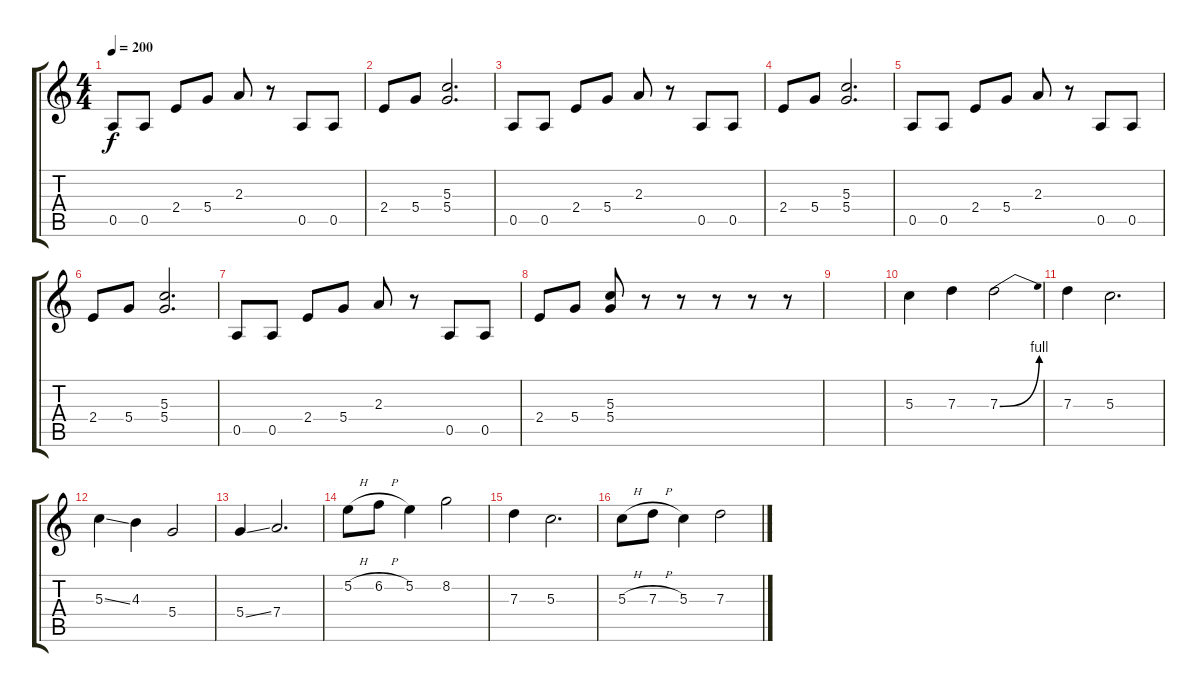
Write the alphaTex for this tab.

\track "" {instrument distortionguitar}
\staff {score tabs}
\tuning (E4 B3 G3 D3 A2 E2) {hide}
\ts (4 4)
\tempo 200
\clef g2
\ks c
0.5.8{dy f} 0.5.8 2.4.8 5.4.8 2.3.8 r.8 0.5.8 0.5.8 |
2.4.8 5.4.8 (5.3 5.4).2{d} |
0.5.8 0.5.8 2.4.8 5.4.8 2.3.8 r.8 0.5.8 0.5.8 |
2.4.8 5.4.8 (5.3 5.4).2{d} |
0.5.8 0.5.8 2.4.8 5.4.8 2.3.8 r.8 0.5.8 0.5.8 |
2.4.8 5.4.8 (5.3 5.4).2{d} |
0.5.8 0.5.8 2.4.8 5.4.8 2.3.8 r.8 0.5.8 0.5.8 |
2.4.8 5.4.8 (5.3 5.4).8 r.8 r.8 r.8 r.8 r.8 |
|
5.3.4 7.3.4 7.3{be (bend 0 0 60 4)}.2 |
7.3.4 5.3.2{d} |
5.3{ss}.4 4.3.4 5.4.2 |
5.4{ss}.4 7.4.2{d} |
5.2{h}.8 6.2{h}.8 5.2.4 8.2.2 |
7.3.4 5.3.2{d} |
5.3{h}.8 7.3{h}.8 5.3.4 7.3.2
